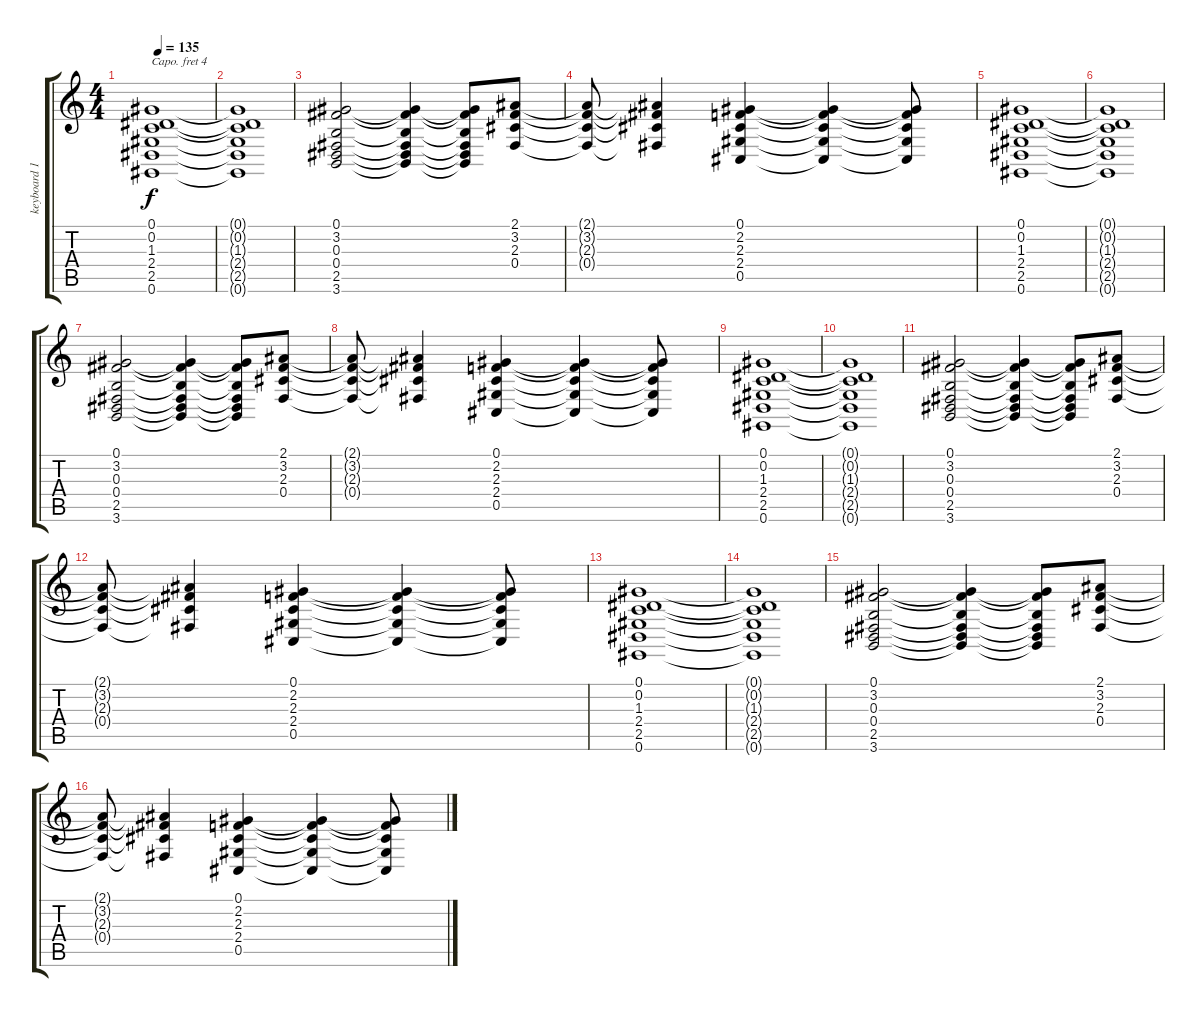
\track ("keyboard 1" "keyboard 1") {instrument stringensemble1}
\staff {score tabs}
\capo 4
\tuning (E4 B3 G3 D3 A2 E2) {hide}
\ts (4 4)
\tempo 135
\clef g2
\ks c
(0.1 0.2 1.3 2.4 2.5 0.6).1{dy f} |
(0.1{t} 0.2{t} 1.3{t} 2.4{t} 2.5{t} 0.6{t}).1 |
(0.1 3.2 0.3 0.4 2.5 3.6).2 (0.1{t} 3.2{t} 0.3{t} 0.4{t} 2.5{t} 3.6{t}).4 (0.1{t} 3.2{t} 0.3{t} 0.4{t} 2.5{t} 3.6{t}).8 (2.1 3.2 2.3 0.4).8 |
(2.1{t} 3.2{t} 2.3{t} 0.4{t}).8 (2.1{t} 3.2{t} 2.3{t} 0.4{t}).4 (0.1 2.2 2.3 2.4 0.5).4 (0.1{t} 2.2{t} 2.3{t} 2.4{t} 0.5{t}).4 (0.1{t} 2.2{t} 2.3{t} 2.4{t} 0.5{t}).8 |
(0.1 0.2 1.3 2.4 2.5 0.6).1 |
(0.1{t} 0.2{t} 1.3{t} 2.4{t} 2.5{t} 0.6{t}).1 |
(0.1 3.2 0.3 0.4 2.5 3.6).2 (0.1{t} 3.2{t} 0.3{t} 0.4{t} 2.5{t} 3.6{t}).4 (0.1{t} 3.2{t} 0.3{t} 0.4{t} 2.5{t} 3.6{t}).8 (2.1 3.2 2.3 0.4).8 |
(2.1{t} 3.2{t} 2.3{t} 0.4{t}).8 (2.1{t} 3.2{t} 2.3{t} 0.4{t}).4 (0.1 2.2 2.3 2.4 0.5).4 (0.1{t} 2.2{t} 2.3{t} 2.4{t} 0.5{t}).4 (0.1{t} 2.2{t} 2.3{t} 2.4{t} 0.5{t}).8 |
(0.1 0.2 1.3 2.4 2.5 0.6).1{volume 11 instrument choiraahs} |
(0.1{t} 0.2{t} 1.3{t} 2.4{t} 2.5{t} 0.6{t}).1 |
(0.1 3.2 0.3 0.4 2.5 3.6).2 (0.1{t} 3.2{t} 0.3{t} 0.4{t} 2.5{t} 3.6{t}).4 (0.1{t} 3.2{t} 0.3{t} 0.4{t} 2.5{t} 3.6{t}).8 (2.1 3.2 2.3 0.4).8 |
(2.1{t} 3.2{t} 2.3{t} 0.4{t}).8 (2.1{t} 3.2{t} 2.3{t} 0.4{t}).4 (0.1 2.2 2.3 2.4 0.5).4 (0.1{t} 2.2{t} 2.3{t} 2.4{t} 0.5{t}).4 (0.1{t} 2.2{t} 2.3{t} 2.4{t} 0.5{t}).8 |
(0.1 0.2 1.3 2.4 2.5 0.6).1 |
(0.1{t} 0.2{t} 1.3{t} 2.4{t} 2.5{t} 0.6{t}).1 |
(0.1 3.2 0.3 0.4 2.5 3.6).2 (0.1{t} 3.2{t} 0.3{t} 0.4{t} 2.5{t} 3.6{t}).4 (0.1{t} 3.2{t} 0.3{t} 0.4{t} 2.5{t} 3.6{t}).8 (2.1 3.2 2.3 0.4).8 |
(2.1{t} 3.2{t} 2.3{t} 0.4{t}).8 (2.1{t} 3.2{t} 2.3{t} 0.4{t}).4 (0.1 2.2 2.3 2.4 0.5).4 (0.1{t} 2.2{t} 2.3{t} 2.4{t} 0.5{t}).4 (0.1{t} 2.2{t} 2.3{t} 2.4{t} 0.5{t}).8
